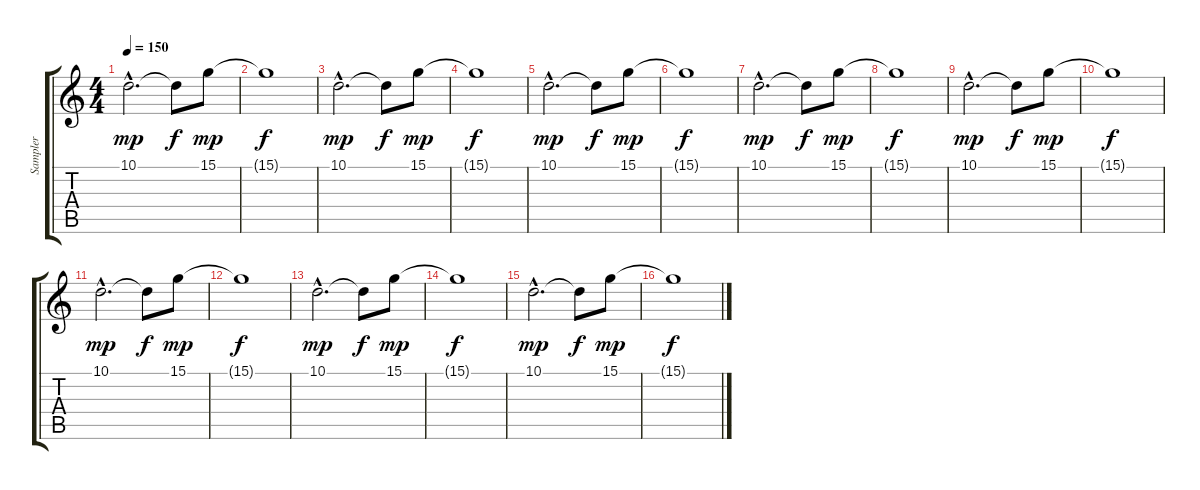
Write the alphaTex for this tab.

\track ("Sampler" "Sampler") {instrument stringensemble1}
\staff {score tabs}
\tuning (E4 B3 G3 D3 A2 E2) {hide}
\ts (4 4)
\tempo 150
\tempo 140
\tempo 150
\clef g2
\ks c
10.1{hac}.2{d dy mp instrument stringensemble1} 10.1{t}.8{dy f} 15.1.8{dy mp} |
15.1{t}.1{dy f} |
10.1{hac}.2{d dy mp} 10.1{t}.8{dy f} 15.1.8{dy mp} |
15.1{t}.1{dy f} |
10.1{hac}.2{d dy mp} 10.1{t}.8{dy f} 15.1.8{dy mp} |
15.1{t}.1{dy f} |
10.1{hac}.2{d dy mp} 10.1{t}.8{dy f} 15.1.8{dy mp} |
15.1{t}.1{dy f} |
10.1{hac}.2{d dy mp} 10.1{t}.8{dy f} 15.1.8{dy mp} |
15.1{t}.1{dy f} |
10.1{hac}.2{d dy mp} 10.1{t}.8{dy f} 15.1.8{dy mp} |
15.1{t}.1{dy f} |
10.1{hac}.2{d dy mp} 10.1{t}.8{dy f} 15.1.8{dy mp} |
15.1{t}.1{dy f} |
10.1{hac}.2{d dy mp} 10.1{t}.8{dy f} 15.1.8{dy mp} |
15.1{t}.1{dy f}
